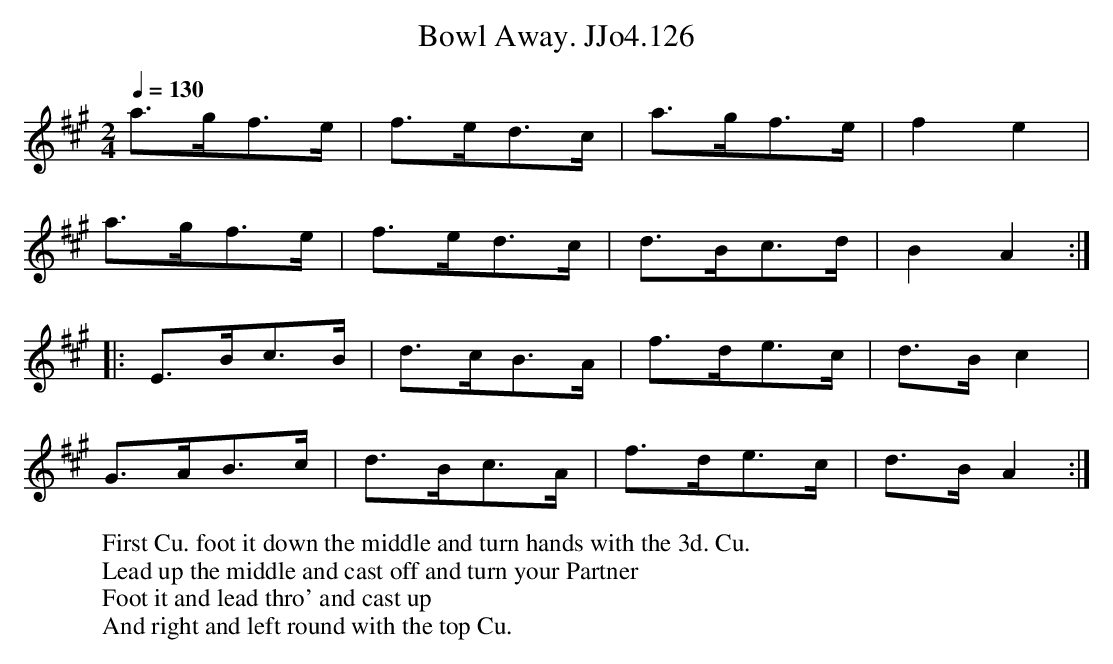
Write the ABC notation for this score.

X:1
T:Bowl Away. JJo4.126
M:2/4
Q:1/4=130
L:1/8
K:A
a>gf>e | f>ed>c | a>gf>e | f2e2 |
a>gf>e | f>ed>c | d>Bc>d | B2A2 :|
|: E>Bc>B | d>cB>A | f>de>c | d>B c2 |
G>AB>c | d>Bc>A | f>de>c | d>BA2 :|
W:First Cu. foot it down the middle and turn hands with the 3d. Cu.
W:Lead up the middle and cast off and turn your Partner
W:Foot it and lead thro' and cast up
W:And right and left round with the top Cu.
